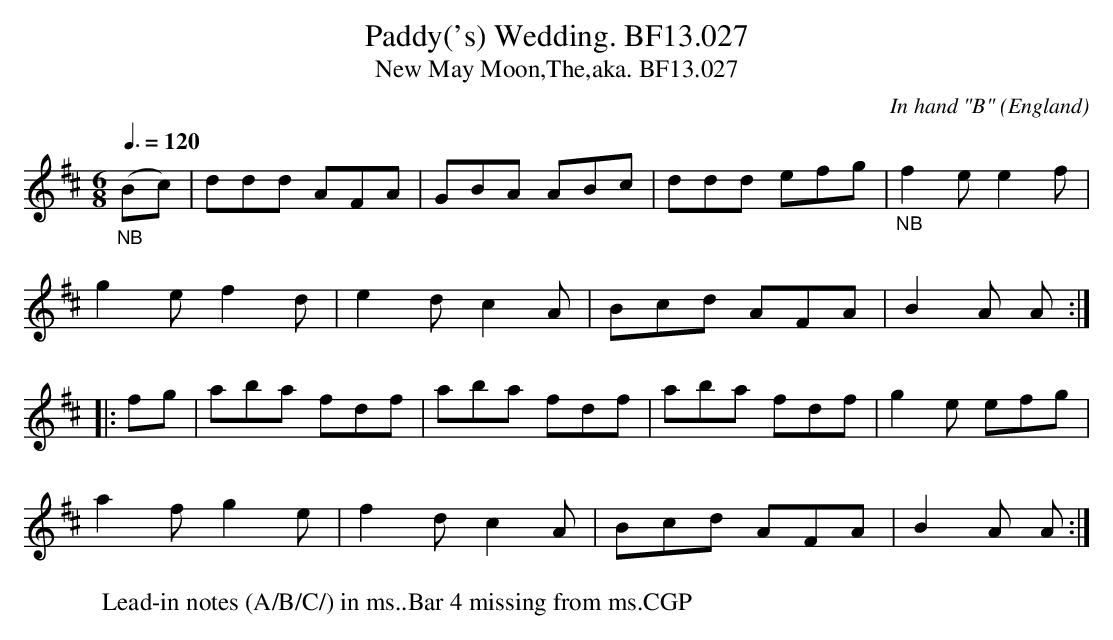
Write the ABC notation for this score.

X:1
T:Paddy('s) Wedding. BF13.027
T:New May Moon,The,aka. BF13.027
C:In hand "B"
L:1/8
M:6/8
O:England
Q:3/8=120
K:DMajor
"_NB"(Bc)|ddd AFA|GBA ABc|ddd efg|"_NB"f2e e2f|!
g2ef2d|e2dc2A|Bcd AFA|B2A A:|!
|:fg|aba fdf|aba fdf|aba fdf|g2 e efg|!
a2fg2e|f2dc2A|Bcd AFA|B2A A:|
W:Lead-in notes (A/B/C/) in ms..Bar 4 missing from ms.CGP
